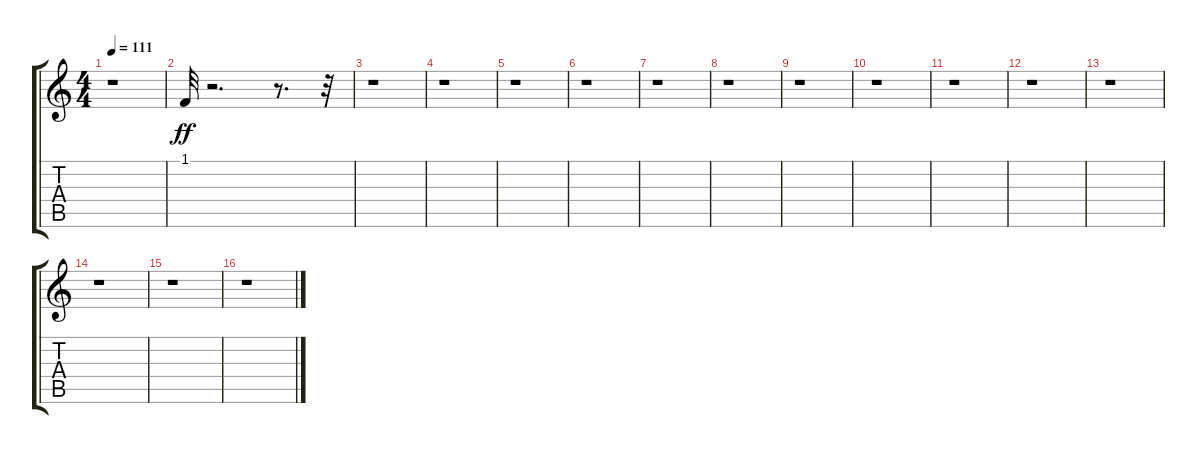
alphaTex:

\track "" {instrument synthstrings1}
\staff {score tabs}
\tuning (E4 B3 G3 D3 A2 E2) {hide}
\ts (4 4)
\tempo 111
\clef g2
\ks c
r.1{dy ff} |
1.1.32 r.2{d} r.8{d} r.32 |
r.1 |
r.1 |
r.1 |
r.1 |
r.1 |
r.1 |
r.1 |
r.1 |
r.1 |
r.1 |
r.1 |
r.1 |
r.1 |
r.1
